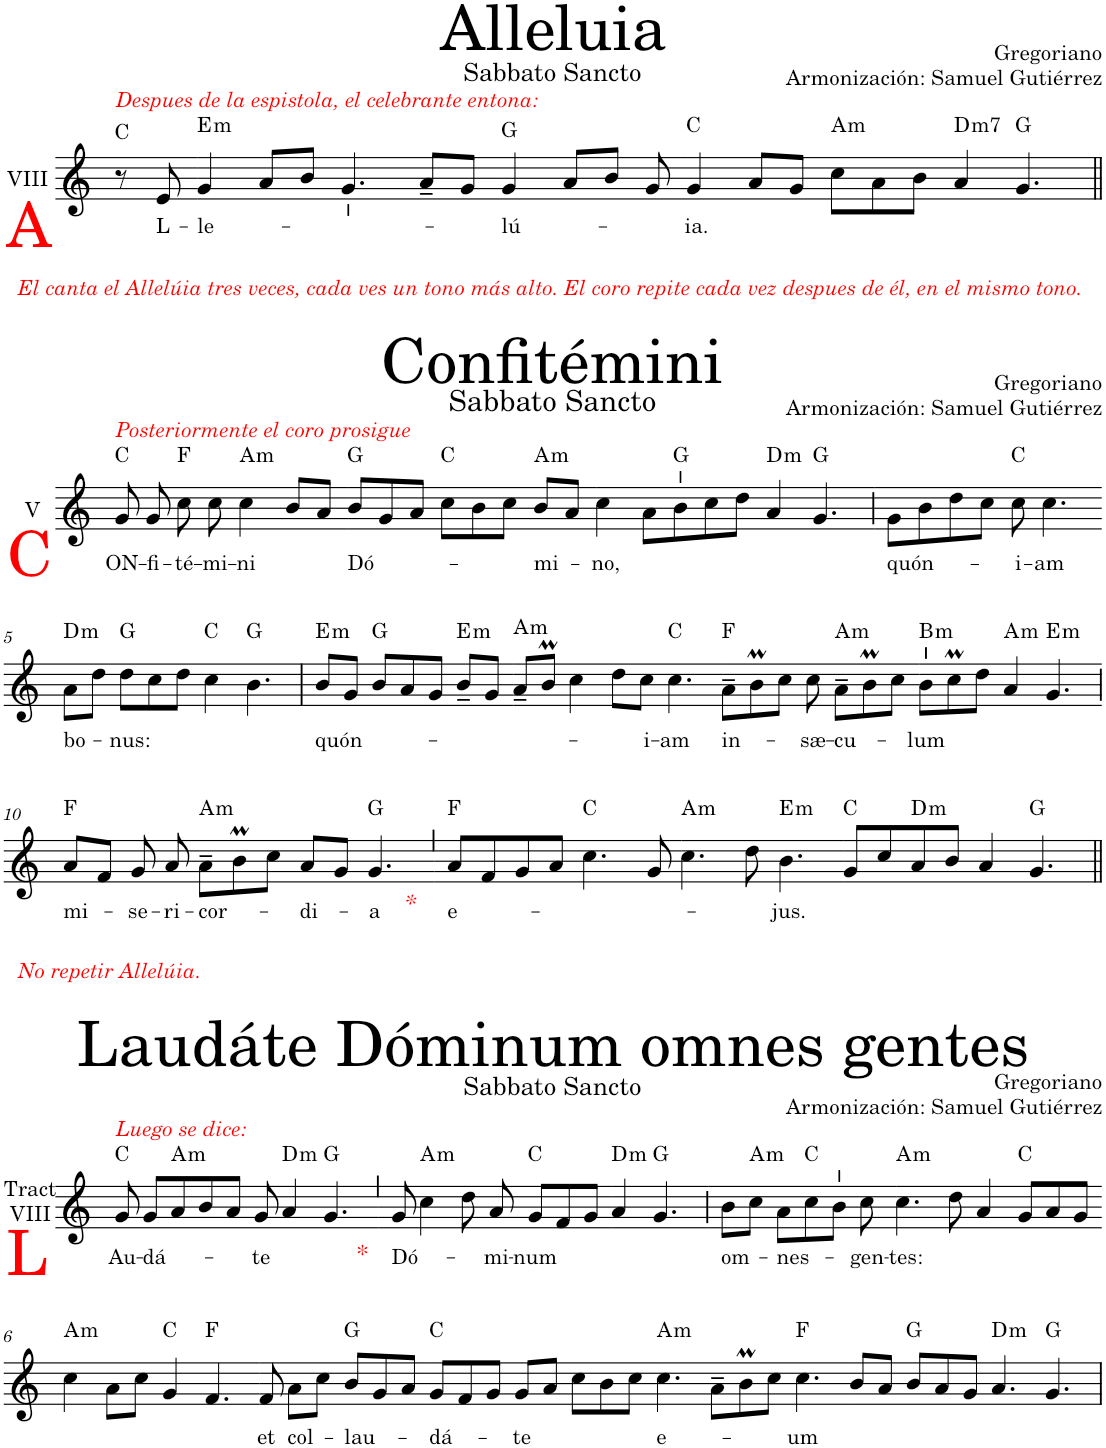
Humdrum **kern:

**kern	**text	**harte
*part1	*part1	*part1
*staff1	*staff1	*
*I"Soprano	*	*
*I'S.	*	*
*clefG2	*	*
*k[]	*	*
*M4/4	*	*
=1	=1	=1
!LO:TX:b:color=#FF0000:t=A	!	!
!LO:TX:a:t=VIII	!	!
!LO:TX:a:i:color=#FF0000:t=Despues de la espistola, el celebrante entona&colon;	!	!
8r	.	C:maj
!	!LO:LY:b	!
8e/	L-	.
=2-	=2-	=2-
!	!LO:LY:b	!LO:H:kt=m
4g/	-le-	E:min
8a/L	.	.
8b/J	.	.
4.g/	.	.
8a~/L	.	.
8g/J	.	.
=3-	=3-	=3-
!	!LO:LY:b	!
4g/	-lú-	G:maj
8a/L	.	.
8b/J	.	.
8g/	.	.
=4-	=4-	=4-
!	!LO:LY:b	!
4g/	-ia.	C:maj
8a/L	.	.
8g/J	.	.
!	!	!LO:H:kt=m
8cc\L	.	A:min
8a\	.	.
8b\J	.	.
!	!	!LO:H:kt=m7
[8a/	.	D:min7
8ryy	.	.
4.g/	.	G:maj
!!LO:LB:g=z
=1||	=1||	=1||
!LO:TX:a:i:color=#FF0000:t=Posteriormente el coro prosigue	!	!
!LO:TX:a:t=V	!	!
!LO:TX:b:color=#FF0000:t=C	!	!
!	!LO:LY:b	!
8g/	ON-	C:maj
8a/]	.	.
!	!LO:LY:b	!
8g/	-fi-	F:maj
!	!LO:LY:b	!
8cc\	-té-	.
!	!LO:LY:b	!LO:H:kt=m
8cc\	-mi-	A:min
!	!LO:LY:b	!
4cc\	-ni	.
8b/L	.	.
8a/J	.	.
=2-	=2-	=2-
!	!LO:LY:b	!
8b/L	Dó-	G:maj
8g/	.	.
8a/J	.	.
8cc\L	.	C:maj
8b\	.	.
8cc\J	.	.
!	!LO:LY:b	!LO:H:kt=m
8b/L	-mi-	A:min
8a/J	.	.
=3-	=3-	=3-
!	!LO:LY:b	!
4cc\	-no,	.
8a\L	.	.
8b\	.	G:maj
8cc\	.	.
8dd\J	.	.
!	!	!LO:H:kt=m
4a/	.	D:min
4.g/	.	G:maj
=4	=4	=4
!	!LO:LY:b	!
8g\L	quón-	.
8b\	.	.
8dd\	.	.
8cc\J	.	.
!	!LO:LY:b	!
8cc\	-i-	C:maj
!	!LO:LY:b	!
4.cc\	-am	.
!!LO:LB:g=z
=5-	=5-	=5-
!	!LO:LY:b	!LO:H:kt=m
8a\L	bo-	D:min
8dd\J	.	.
!	!LO:LY:b	!
8dd\L	-nus:	G:maj
8cc\	.	.
8dd\J	.	.
4cc\	.	C:maj
[8b\	.	G:maj
=6	=6	=6
!	!LO:LY:b	!LO:H:kt=m
*^	*	*
8b/L	4ryy	quón-	E:min
4b\]	.	.	.
.	2..ryy	.	G:maj
8g/J	.	.	.
8b/L	.	.	.
!	!	!	!LO:H:kt=m
8a/	.	.	E:min
8g/J	.	.	.
8b~/L	.	.	.
8g/J	.	.	.
=7-	=7-	=7-	=7-
!	!	!	!LO:H:kt=m
*v	*v	*	*
8a~/L	.	A:min
8bm/J	.	.
4cc\	.	.
8dd\L	.	.
!	!LO:LY:b	!
8cc\J	-i-	.
!	!LO:LY:b	!
[4cc\	-am	C:maj
=8-	=8-	=8-
!	!LO:LY:b	!
8a~\L	in-	F:maj
8cc\]	.	.
8bm\	.	.
8cc\J	.	.
!	!LO:LY:b	!LO:H:kt=m
8cc\	-sæ-	A:min
!	!LO:LY:b	!
8a~\L	-cu-	.
8bm\	.	.
8cc\J	.	.
=9-	=9-	=9-
!	!LO:LY:b	!LO:H:kt=m
8b\L	-lum	B:min
8ccM\	.	.
8dd\J	.	.
!	!	!LO:H:kt=m
4a/	.	A:min
!	!	!LO:H:kt=m
4.g/	.	E:min
!!LO:LB:g=z
=10	=10	=10
!	!LO:LY:b	!
8a/L	mi-	F:maj
8f/J	.	.
!	!LO:LY:b	!
8g/	-se-	.
!	!LO:LY:b	!
8a/	-ri-	.
!	!LO:LY:b	!LO:H:kt=m
8a~\L	-cor-	A:min
8bm\	.	.
8cc\J	.	.
!	!LO:LY:b	!
8a/L	-di-	.
8g/J	.	.
!LO:TX:b:i:color=#FF0000:t=*	!	!
!	!LO:LY:b	!
4.g/	-a	G:maj
=11`	=11`	=11`
!	!LO:LY:b	!
8a/L	e-	F:maj
8f/	.	.
8g/	.	.
8a/J	.	.
4.cc\	.	C:maj
8g/	.	.
=12-	=12-	=12-
!	!	!LO:H:kt=m
4.cc\	.	A:min
8dd\	.	.
!	!LO:LY:b	!LO:H:kt=m
4.b\	-jus.	E:min
=13-	=13-	=13-
8g/L	.	C:maj
8cc/	.	.
!	!	!LO:H:kt=m
8a/	.	D:min
8b/J	.	.
4a/	.	.
[4g/	.	G:maj
!!LO:LB:g=z
=1||	=1||	=1||
!LO:TX:a:i:color=#FF0000:t=Luego se dice&colon;	!	!
!LO:TX:b:color=#FF0000:t=L	!	!
!LO:TX:a:t=Tract	!	!
!LO:TX:a:t=VIII	!	!
!	!LO:LY:b	!
*^	*	*
8g/	1ryy	Au-	C:maj
8g/]	.	.	.
!	!	!LO:LY:b	!LO:H:kt=m
8g/L	.	-dá-	A:min
8a/	.	.	.
8b/	.	.	.
8a/J	.	.	.
!	!	!LO:LY:b	!LO:H:kt=m
8g/	.	-te	D:min
4a/	.	.	.
!	!LO:TX:b:color=#FF0000:t=*	!	!
.	2ryy	.	G:maj
4.g/	.	.	.
=2`	=2`	=2`	=2`
!	!	!LO:LY:b	!
*v	*v	*	*
8g/	Dó-	.
!	!	!LO:H:kt=m
4cc\	.	A:min
8dd\	.	.
!	!LO:LY:b	!
8a/	-mi-	.
!	!LO:LY:b	!
8g/L	-num	C:maj
8f/	.	.
8g/J	.	.
=3-	=3-	=3-
!	!	!LO:H:kt=m
4a/	.	D:min
4.g/	.	G:maj
=4	=4	=4
!	!LO:LY:b	!
8b\L	om-	.
!	!	!LO:H:kt=m
8cc\J	.	A:min
!	!LO:LY:b	!
8a\L	-nes-	.
8cc\	.	C:maj
8b\J	.	.
!	!LO:LY:b	!
8cc\	-gen-	.
=5-	=5-	=5-
!	!LO:LY:b	!LO:H:kt=m
4.cc\	-tes:	A:min
8dd\	.	.
4a/	.	.
8g/L	.	C:maj
8a/	.	.
8g/J	.	.
!!LO:LB:g=z
=6-	=6-	=6-
!	!	!LO:H:kt=m
4cc\	.	A:min
8a\L	.	.
8cc\J	.	.
4g/	.	C:maj
[4f/	.	F:maj
=7-	=7-	=7-
!	!LO:LY:b	!
8f/	et	.
8f/]	.	.
!	!LO:LY:b	!
8a\L	col-	.
8cc\J	.	G:maj
!	!LO:LY:b	!
8b/L	-lau-	.
8g/	.	.
8a/J	.	.
=8-	=8-	=8-
!	!LO:LY:b	!
8g/L	-dá-	C:maj
8f/	.	.
8g/J	.	.
!	!LO:LY:b	!
8g/L	-te	.
8a/J	.	.
8cc\L	.	.
8b\	.	.
8cc\J	.	.
=9-	=9-	=9-
!	!LO:LY:b	!LO:H:kt=m
4.cc\	e-	A:min
8a~\L	.	.
8bm\	.	.
8cc\J	.	.
!	!LO:LY:b	!
[4cc\	-um	F:maj
=10-	=10-	=10-
8b/L	.	.
8cc\]	.	.
8a/J	.	G:maj
8b/L	.	.
8a/	.	.
8g/J	.	.
=11-	=11-	=11-
!	!	!LO:H:kt=m
4.a/	.	D:min
4.g/	.	G:maj
=	=	=
*-	*-	*-
